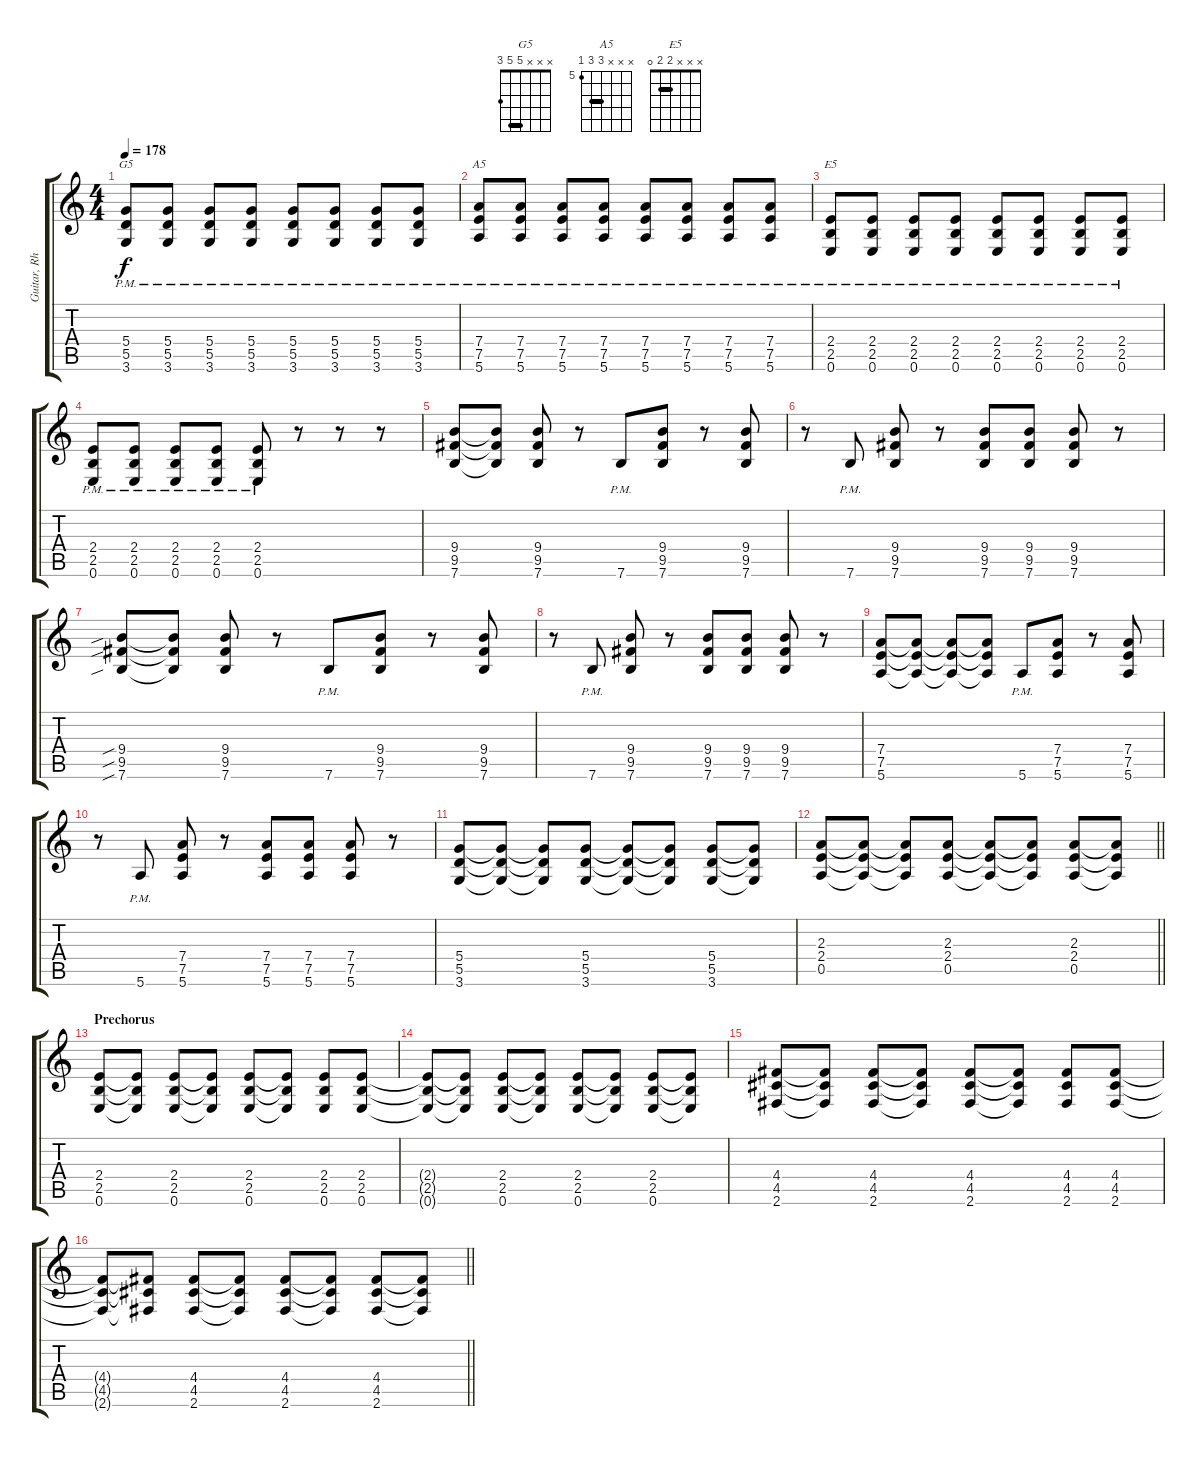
\track ("Guitar, Rhythm" "Guitar, Rh") {instrument distortionguitar}
\staff {score tabs}
\tuning (E4 B3 G3 D3 A2 E2) {hide}
\chord ("G5" x x x 5 5 3) {barre 5}
\chord ("A5" x x x 7 7 5) {firstfret 5 barre 7}
\chord ("E5" x x x 2 2 0) {barre 2}
\ts (4 4)
\tempo 178
\clef g2
\ks c
(5.4{pm} 5.5{pm} 3.6{pm}).8{ch "G5" dy f} (5.4{pm} 5.5{pm} 3.6{pm}).8 (5.4{pm} 5.5{pm} 3.6{pm}).8 (5.4{pm} 5.5{pm} 3.6{pm}).8 (5.4{pm} 5.5{pm} 3.6{pm}).8 (5.4{pm} 5.5{pm} 3.6{pm}).8 (5.4{pm} 5.5{pm} 3.6{pm}).8 (5.4{pm} 5.5{pm} 3.6{pm}).8 |
(7.4{pm} 7.5{pm} 5.6{pm}).8{ch "A5"} (7.4{pm} 7.5{pm} 5.6{pm}).8 (7.4{pm} 7.5{pm} 5.6{pm}).8 (7.4{pm} 7.5{pm} 5.6{pm}).8 (7.4{pm} 7.5{pm} 5.6{pm}).8 (7.4{pm} 7.5{pm} 5.6{pm}).8 (7.4{pm} 7.5{pm} 5.6{pm}).8 (7.4{pm} 7.5{pm} 5.6{pm}).8 |
(2.4{pm} 2.5{pm} 0.6{pm}).8{ch "E5"} (2.4{pm} 2.5{pm} 0.6{pm}).8 (2.4{pm} 2.5{pm} 0.6{pm}).8 (2.4{pm} 2.5{pm} 0.6{pm}).8 (2.4{pm} 2.5{pm} 0.6{pm}).8 (2.4{pm} 2.5{pm} 0.6{pm}).8 (2.4{pm} 2.5{pm} 0.6{pm}).8 (2.4{pm} 2.5{pm} 0.6{pm}).8 |
(2.4{pm} 2.5{pm} 0.6{pm}).8 (2.4{pm} 2.5{pm} 0.6{pm}).8 (2.4{pm} 2.5{pm} 0.6{pm}).8 (2.4{pm} 2.5{pm} 0.6{pm}).8 (2.4{pm} 2.5{pm} 0.6{pm}).8 r.8 r.8 r.8 |
(9.4 9.5 7.6).8 (9.4{t} 9.5{t} 7.6{t}).8 (9.4 9.5 7.6).8 r.8 7.6{pm}.8 (9.4 9.5 7.6).8 r.8 (9.4 9.5 7.6).8 |
r.8 7.6{pm}.8 (9.4 9.5 7.6).8 r.8 (9.4 9.5 7.6).8 (9.4 9.5 7.6).8 (9.4 9.5 7.6).8 r.8 |
(9.4{sib} 9.5{sib} 7.6{sib}).8 (9.4{t} 9.5{t} 7.6{t}).8 (9.4 9.5 7.6).8 r.8 7.6{pm}.8 (9.4 9.5 7.6).8 r.8 (9.4 9.5 7.6).8 |
r.8 7.6{pm}.8 (9.4 9.5 7.6).8 r.8 (9.4 9.5 7.6).8 (9.4 9.5 7.6).8 (9.4 9.5 7.6).8 r.8 |
(7.4 7.5 5.6).8 (7.4{t} 7.5{t} 5.6{t}).8 (7.4{t} 7.5{t} 5.6{t}).8 (7.4{t} 7.5{t} 5.6{t}).8 5.6{pm}.8 (7.4 7.5 5.6).8 r.8 (7.4 7.5 5.6).8 |
r.8 5.6{pm}.8 (7.4 7.5 5.6).8 r.8 (7.4 7.5 5.6).8 (7.4 7.5 5.6).8 (7.4 7.5 5.6).8 r.8 |
(5.4 5.5 3.6).8 (5.4{t} 5.5{t} 3.6{t}).8 (5.4{t} 5.5{t} 3.6{t}).8 (5.4 5.5 3.6).8 (5.4{t} 5.5{t} 3.6{t}).8 (5.4{t} 5.5{t} 3.6{t}).8 (5.4 5.5 3.6).8 (5.4{t} 5.5{t} 3.6{t}).8 |
\barLineRight lightlight
(2.3 2.4 0.5).8 (2.3{t} 2.4{t} 0.5{t}).8 (2.3{t} 2.4{t} 0.5{t}).8 (2.3 2.4 0.5).8 (2.3{t} 2.4{t} 0.5{t}).8 (2.3{t} 2.4{t} 0.5{t}).8 (2.3 2.4 0.5).8 (2.3{t} 2.4{t} 0.5{t}).8 |
\section ("" "Prechorus")
(2.4 2.5 0.6).8 (2.4{t} 2.5{t} 0.6{t}).8 (2.4 2.5 0.6).8 (2.4{t} 2.5{t} 0.6{t}).8 (2.4 2.5 0.6).8 (2.4{t} 2.5{t} 0.6{t}).8 (2.4 2.5 0.6).8 (2.4 2.5 0.6).8 |
(2.4{t} 2.5{t} 0.6{t}).8 (2.4{t} 2.5{t} 0.6{t}).8 (2.4 2.5 0.6).8 (2.4{t} 2.5{t} 0.6{t}).8 (2.4 2.5 0.6).8 (2.4{t} 2.5{t} 0.6{t}).8 (2.4 2.5 0.6).8 (2.4{t} 2.5{t} 0.6{t}).8 |
(4.4 4.5 2.6).8 (4.4{t} 4.5{t} 2.6{t}).8 (4.4 4.5 2.6).8 (4.4{t} 4.5{t} 2.6{t}).8 (4.4 4.5 2.6).8 (4.4{t} 4.5{t} 2.6{t}).8 (4.4 4.5 2.6).8 (4.4 4.5 2.6).8 |
\barLineRight lightlight
(4.4{t} 4.5{t} 2.6{t}).8 (4.4{t} 4.5{t} 2.6{t}).8 (4.4 4.5 2.6).8 (4.4{t} 4.5{t} 2.6{t}).8 (4.4 4.5 2.6).8 (4.4{t} 4.5{t} 2.6{t}).8 (4.4 4.5 2.6).8 (4.4{t} 4.5{t} 2.6{t}).8
